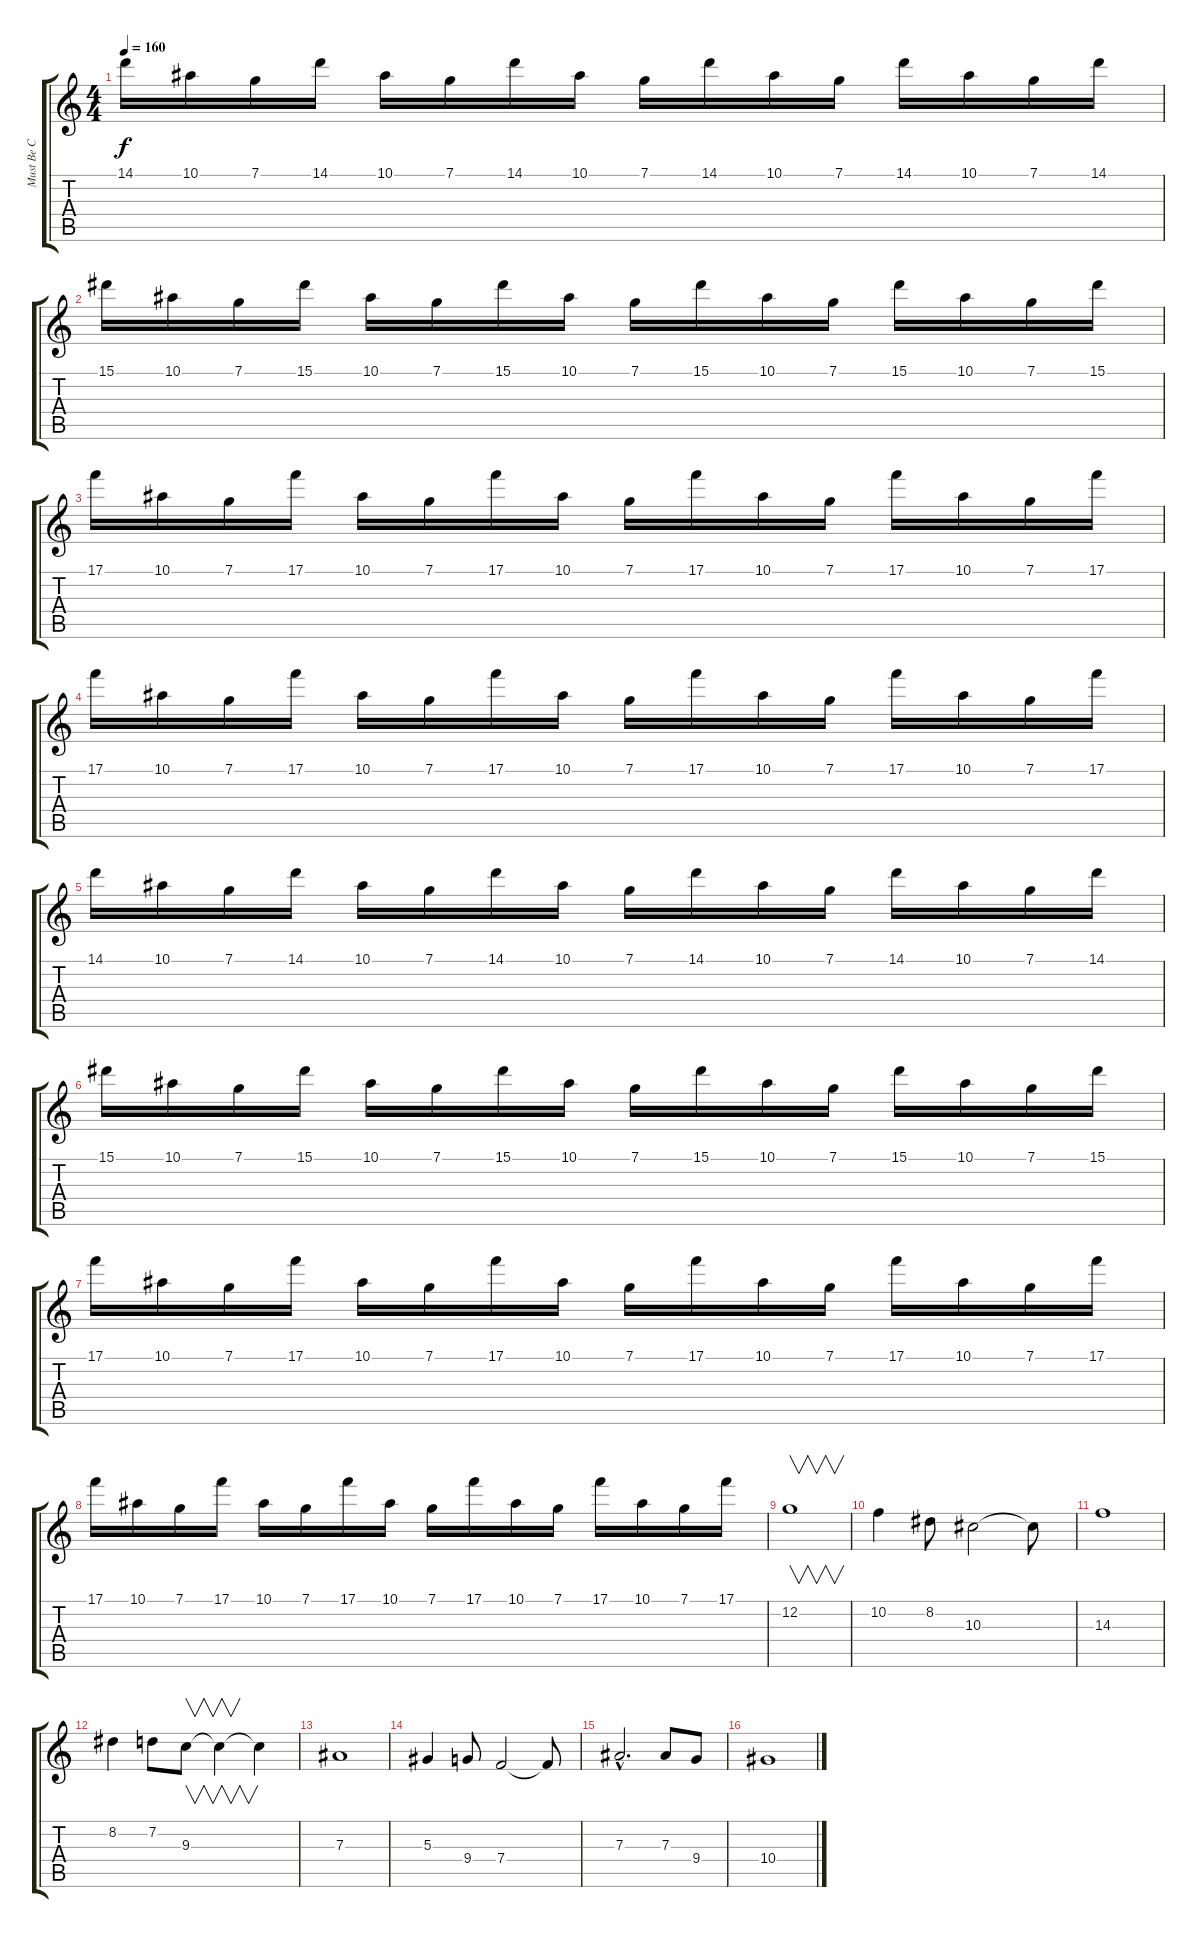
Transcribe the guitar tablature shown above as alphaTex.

\track ("Must Be C Tuned" "Must Be C ") {instrument distortionguitar}
\staff {score tabs}
\tuning (C4 G3 Eb3 Bb2 F2 C2) {hide}
\ts (4 4)
\tempo 160
\clef g2
\ks c
14.1.16{dy f} 10.1.16 7.1.16 14.1.16 10.1.16 7.1.16 14.1.16 10.1.16 7.1.16 14.1.16 10.1.16 7.1.16 14.1.16 10.1.16 7.1.16 14.1.16 |
15.1.16 10.1.16 7.1.16 15.1.16 10.1.16 7.1.16 15.1.16 10.1.16 7.1.16 15.1.16 10.1.16 7.1.16 15.1.16 10.1.16 7.1.16 15.1.16 |
17.1.16 10.1.16 7.1.16 17.1.16 10.1.16 7.1.16 17.1.16 10.1.16 7.1.16 17.1.16 10.1.16 7.1.16 17.1.16 10.1.16 7.1.16 17.1.16 |
17.1.16 10.1.16 7.1.16 17.1.16 10.1.16 7.1.16 17.1.16 10.1.16 7.1.16 17.1.16 10.1.16 7.1.16 17.1.16 10.1.16 7.1.16 17.1.16 |
14.1.16 10.1.16 7.1.16 14.1.16 10.1.16 7.1.16 14.1.16 10.1.16 7.1.16 14.1.16 10.1.16 7.1.16 14.1.16 10.1.16 7.1.16 14.1.16 |
15.1.16 10.1.16 7.1.16 15.1.16 10.1.16 7.1.16 15.1.16 10.1.16 7.1.16 15.1.16 10.1.16 7.1.16 15.1.16 10.1.16 7.1.16 15.1.16 |
17.1.16 10.1.16 7.1.16 17.1.16 10.1.16 7.1.16 17.1.16 10.1.16 7.1.16 17.1.16 10.1.16 7.1.16 17.1.16 10.1.16 7.1.16 17.1.16 |
17.1.16 10.1.16 7.1.16 17.1.16 10.1.16 7.1.16 17.1.16 10.1.16 7.1.16 17.1.16 10.1.16 7.1.16 17.1.16 10.1.16 7.1.16 17.1.16 |
12.2.1{v} |
10.2.4 8.2.8 10.3.2 10.3{t}.8 |
14.3.1 |
8.2.4 7.2.8 9.3.8{v} 9.3{t}.4{v} 9.3{t}.4 |
7.3.1 |
5.3.4 9.4.8 7.4.2 7.4{t}.8 |
7.3{hac}.2{d} 7.3.8 9.4.8 |
10.4.1
